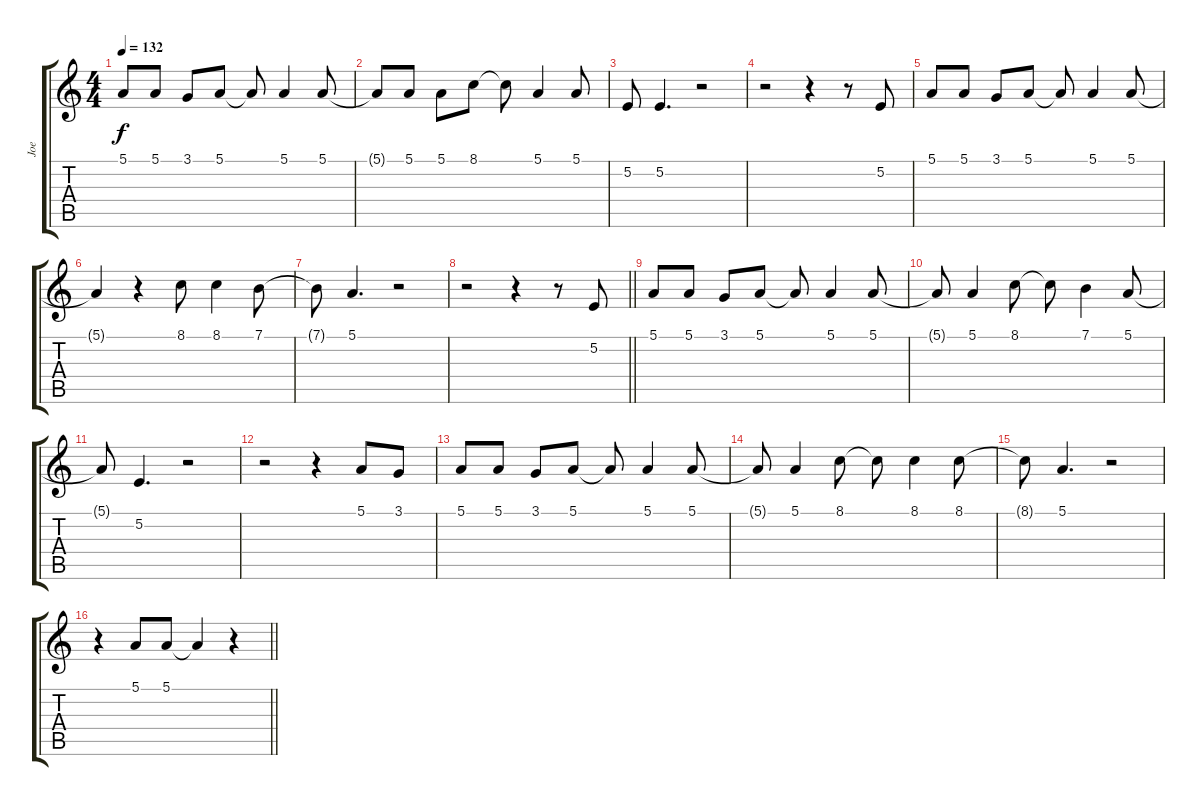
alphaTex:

\track ("Joe" "Joe") {instrument lead1square}
\staff {score tabs}
\tuning (E4 B3 G3 D3 A2 E2) {hide}
\ts (4 4)
\tempo 132
\clef g2
\ks aminor
5.1.8{dy f} 5.1.8 3.1.8 5.1.8 5.1{t}.8 5.1.4 5.1.8 |
5.1{t}.8 5.1.8 5.1.8 8.1.8 8.1{t}.8 5.1.4 5.1.8 |
5.2.8 5.2.4{d} r.2 |
r.2 r.4 r.8 5.2.8 |
5.1.8 5.1.8 3.1.8 5.1.8 5.1{t}.8 5.1.4 5.1.8 |
5.1{t}.4 r.4 8.1.8 8.1.4 7.1.8 |
7.1{t}.8 5.1.4{d} r.2 |
\barLineRight lightlight
r.2 r.4 r.8 5.2.8 |
5.1.8 5.1.8 3.1.8 5.1.8 5.1{t}.8 5.1.4 5.1.8 |
5.1{t}.8 5.1.4 8.1.8 8.1{t}.8 7.1.4 5.1.8 |
5.1{t}.8 5.2.4{d} r.2 |
r.2 r.4 5.1.8 3.1.8 |
5.1.8 5.1.8 3.1.8 5.1.8 5.1{t}.8 5.1.4 5.1.8 |
5.1{t}.8 5.1.4 8.1.8 8.1{t}.8 8.1.4 8.1.8 |
8.1{t}.8 5.1.4{d} r.2 |
\barLineRight lightlight
r.4 5.1.8 5.1.8 5.1{t}.4 r.4
